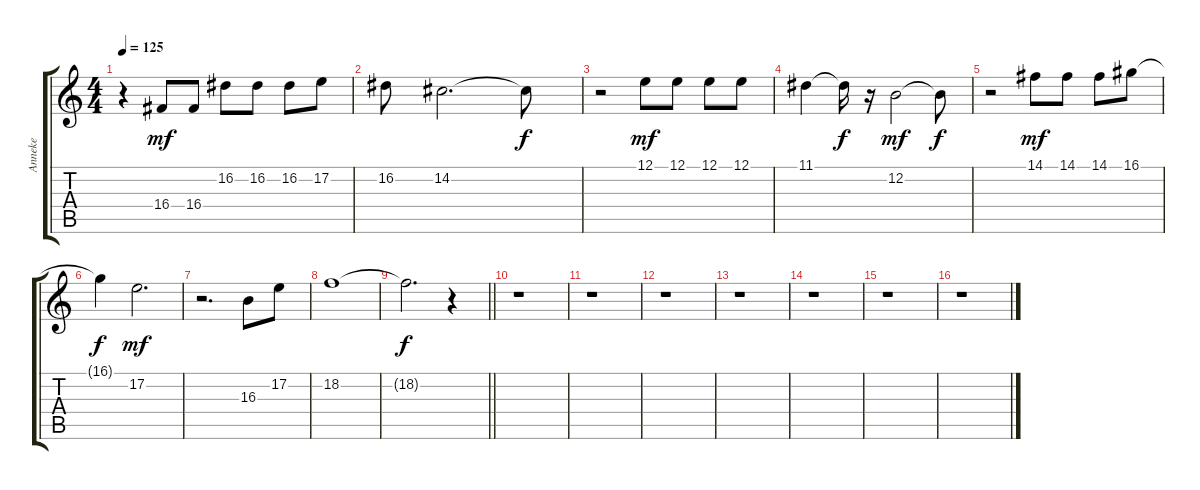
\track ("Anneke" "Anneke") {instrument flute}
\staff {score tabs}
\tuning (E4 B3 G3 D3 A2 E2) {hide}
\ts (4 4)
\tempo 125
\clef g2
\ks c
r.4{dy mf} 16.4.8 16.4.8 16.2.8 16.2.8 16.2.8 17.2.8 |
16.2.8 14.2.2{d} 14.2{t}.8{dy f} |
r.2 12.1.8{dy mf} 12.1.8 12.1.8 12.1.8 |
11.1.4 11.1{t}.16{dy f} r.16 12.2.2{dy mf} 12.2{t}.8{dy f} |
r.2 14.1.8{dy mf} 14.1.8 14.1.8 16.1.8 |
16.1{t}.4{dy f} 17.2.2{d dy mf} |
r.2{d} 16.3.8 17.2.8 |
18.2.1 |
\barLineRight lightlight
18.2{t}.2{d dy f} r.4 |
r.1 |
r.1 |
r.1 |
r.1 |
r.1 |
r.1 |
r.1
